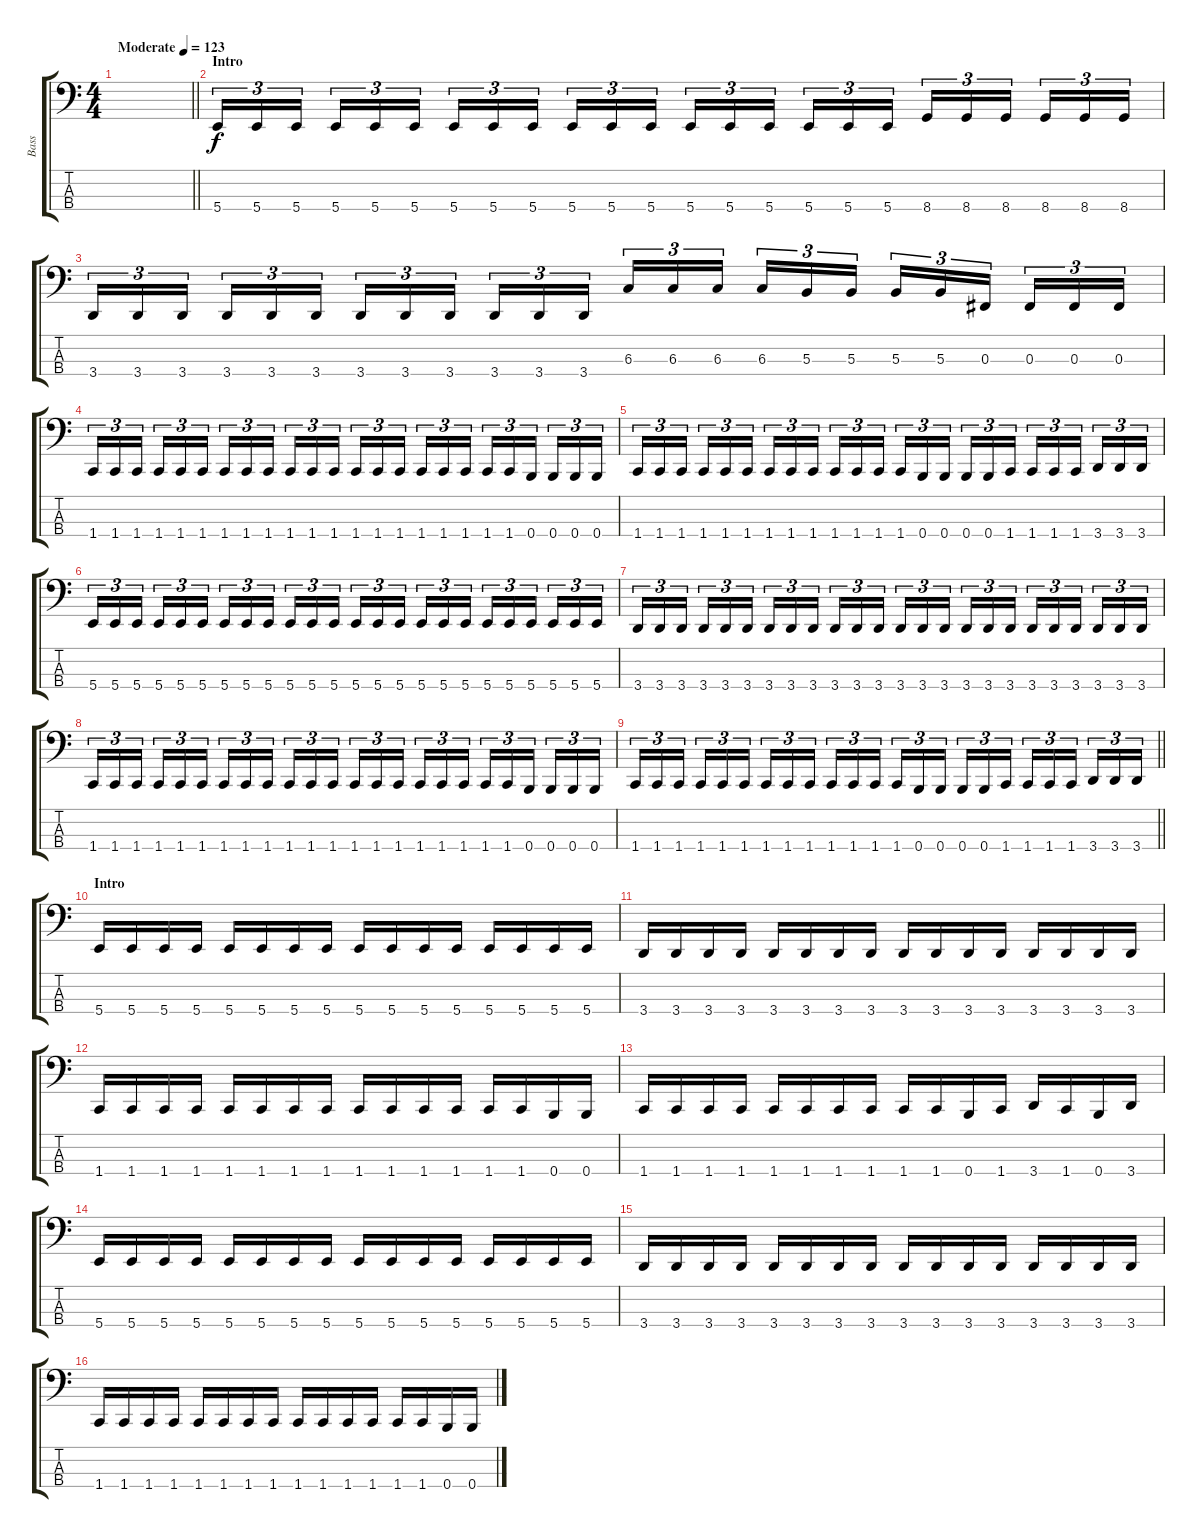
\track ("Bass" "Bass") {instrument slapbass2}
\staff {score tabs}
\tuning (E2 B1 Gb1 B0) {hide}
\ts (4 4)
\tempo (123 "Moderate")
\clef f4
\barLineRight lightlight
\ks c
|
\section ("" "Intro")
\ks aminor
5.4.16{tu (3 2)} 5.4.16{tu (3 2)} 5.4.16{tu (3 2) beam splitsecondary} 5.4.16{tu (3 2)} 5.4.16{tu (3 2)} 5.4.16{tu (3 2)} 5.4.16{tu (3 2)} 5.4.16{tu (3 2)} 5.4.16{tu (3 2) beam splitsecondary} 5.4.16{tu (3 2)} 5.4.16{tu (3 2)} 5.4.16{tu (3 2)} 5.4.16{tu (3 2)} 5.4.16{tu (3 2)} 5.4.16{tu (3 2) beam splitsecondary} 5.4.16{tu (3 2)} 5.4.16{tu (3 2)} 5.4.16{tu (3 2)} 8.4.16{tu (3 2)} 8.4.16{tu (3 2)} 8.4.16{tu (3 2) beam splitsecondary} 8.4.16{tu (3 2)} 8.4.16{tu (3 2)} 8.4.16{tu (3 2)} |
3.4.16{tu (3 2)} 3.4.16{tu (3 2)} 3.4.16{tu (3 2) beam splitsecondary} 3.4.16{tu (3 2)} 3.4.16{tu (3 2)} 3.4.16{tu (3 2)} 3.4.16{tu (3 2)} 3.4.16{tu (3 2)} 3.4.16{tu (3 2) beam splitsecondary} 3.4.16{tu (3 2)} 3.4.16{tu (3 2)} 3.4.16{tu (3 2)} 6.3.16{tu (3 2)} 6.3.16{tu (3 2)} 6.3.16{tu (3 2) beam splitsecondary} 6.3.16{tu (3 2)} 5.3.16{tu (3 2)} 5.3.16{tu (3 2)} 5.3.16{tu (3 2)} 5.3.16{tu (3 2)} 0.3.16{tu (3 2) beam splitsecondary} 0.3.16{tu (3 2)} 0.3.16{tu (3 2)} 0.3.16{tu (3 2)} |
1.4.16{tu (3 2)} 1.4.16{tu (3 2)} 1.4.16{tu (3 2) beam splitsecondary} 1.4.16{tu (3 2)} 1.4.16{tu (3 2)} 1.4.16{tu (3 2)} 1.4.16{tu (3 2)} 1.4.16{tu (3 2)} 1.4.16{tu (3 2) beam splitsecondary} 1.4.16{tu (3 2)} 1.4.16{tu (3 2)} 1.4.16{tu (3 2)} 1.4.16{tu (3 2)} 1.4.16{tu (3 2)} 1.4.16{tu (3 2) beam splitsecondary} 1.4.16{tu (3 2)} 1.4.16{tu (3 2)} 1.4.16{tu (3 2)} 1.4.16{tu (3 2)} 1.4.16{tu (3 2)} 0.4.16{tu (3 2) beam splitsecondary} 0.4.16{tu (3 2)} 0.4.16{tu (3 2)} 0.4.16{tu (3 2)} |
1.4.16{tu (3 2)} 1.4.16{tu (3 2)} 1.4.16{tu (3 2) beam splitsecondary} 1.4.16{tu (3 2)} 1.4.16{tu (3 2)} 1.4.16{tu (3 2)} 1.4.16{tu (3 2)} 1.4.16{tu (3 2)} 1.4.16{tu (3 2) beam splitsecondary} 1.4.16{tu (3 2)} 1.4.16{tu (3 2)} 1.4.16{tu (3 2)} 1.4.16{tu (3 2)} 0.4.16{tu (3 2)} 0.4.16{tu (3 2) beam splitsecondary} 0.4.16{tu (3 2)} 0.4.16{tu (3 2)} 1.4.16{tu (3 2)} 1.4.16{tu (3 2)} 1.4.16{tu (3 2)} 1.4.16{tu (3 2) beam splitsecondary} 3.4.16{tu (3 2)} 3.4.16{tu (3 2)} 3.4.16{tu (3 2)} |
5.4.16{tu (3 2)} 5.4.16{tu (3 2)} 5.4.16{tu (3 2) beam splitsecondary} 5.4.16{tu (3 2)} 5.4.16{tu (3 2)} 5.4.16{tu (3 2)} 5.4.16{tu (3 2)} 5.4.16{tu (3 2)} 5.4.16{tu (3 2) beam splitsecondary} 5.4.16{tu (3 2)} 5.4.16{tu (3 2)} 5.4.16{tu (3 2)} 5.4.16{tu (3 2)} 5.4.16{tu (3 2)} 5.4.16{tu (3 2) beam splitsecondary} 5.4.16{tu (3 2)} 5.4.16{tu (3 2)} 5.4.16{tu (3 2)} 5.4.16{tu (3 2)} 5.4.16{tu (3 2)} 5.4.16{tu (3 2) beam splitsecondary} 5.4.16{tu (3 2)} 5.4.16{tu (3 2)} 5.4.16{tu (3 2)} |
3.4.16{tu (3 2)} 3.4.16{tu (3 2)} 3.4.16{tu (3 2) beam splitsecondary} 3.4.16{tu (3 2)} 3.4.16{tu (3 2)} 3.4.16{tu (3 2)} 3.4.16{tu (3 2)} 3.4.16{tu (3 2)} 3.4.16{tu (3 2) beam splitsecondary} 3.4.16{tu (3 2)} 3.4.16{tu (3 2)} 3.4.16{tu (3 2)} 3.4.16{tu (3 2)} 3.4.16{tu (3 2)} 3.4.16{tu (3 2) beam splitsecondary} 3.4.16{tu (3 2)} 3.4.16{tu (3 2)} 3.4.16{tu (3 2)} 3.4.16{tu (3 2)} 3.4.16{tu (3 2)} 3.4.16{tu (3 2) beam splitsecondary} 3.4.16{tu (3 2)} 3.4.16{tu (3 2)} 3.4.16{tu (3 2)} |
1.4.16{tu (3 2)} 1.4.16{tu (3 2)} 1.4.16{tu (3 2) beam splitsecondary} 1.4.16{tu (3 2)} 1.4.16{tu (3 2)} 1.4.16{tu (3 2)} 1.4.16{tu (3 2)} 1.4.16{tu (3 2)} 1.4.16{tu (3 2) beam splitsecondary} 1.4.16{tu (3 2)} 1.4.16{tu (3 2)} 1.4.16{tu (3 2)} 1.4.16{tu (3 2)} 1.4.16{tu (3 2)} 1.4.16{tu (3 2) beam splitsecondary} 1.4.16{tu (3 2)} 1.4.16{tu (3 2)} 1.4.16{tu (3 2)} 1.4.16{tu (3 2)} 1.4.16{tu (3 2)} 0.4.16{tu (3 2) beam splitsecondary} 0.4.16{tu (3 2)} 0.4.16{tu (3 2)} 0.4.16{tu (3 2)} |
\barLineRight lightlight
1.4.16{tu (3 2)} 1.4.16{tu (3 2)} 1.4.16{tu (3 2) beam splitsecondary} 1.4.16{tu (3 2)} 1.4.16{tu (3 2)} 1.4.16{tu (3 2)} 1.4.16{tu (3 2)} 1.4.16{tu (3 2)} 1.4.16{tu (3 2) beam splitsecondary} 1.4.16{tu (3 2)} 1.4.16{tu (3 2)} 1.4.16{tu (3 2)} 1.4.16{tu (3 2)} 0.4.16{tu (3 2)} 0.4.16{tu (3 2) beam splitsecondary} 0.4.16{tu (3 2)} 0.4.16{tu (3 2)} 1.4.16{tu (3 2)} 1.4.16{tu (3 2)} 1.4.16{tu (3 2)} 1.4.16{tu (3 2) beam splitsecondary} 3.4.16{tu (3 2)} 3.4.16{tu (3 2)} 3.4.16{tu (3 2)} |
\section ("" "Intro")
5.4.16 5.4.16 5.4.16 5.4.16 5.4.16 5.4.16 5.4.16 5.4.16 5.4.16 5.4.16 5.4.16 5.4.16 5.4.16 5.4.16 5.4.16 5.4.16 |
3.4.16 3.4.16 3.4.16 3.4.16 3.4.16 3.4.16 3.4.16 3.4.16 3.4.16 3.4.16 3.4.16 3.4.16 3.4.16 3.4.16 3.4.16 3.4.16 |
1.4.16 1.4.16 1.4.16 1.4.16 1.4.16 1.4.16 1.4.16 1.4.16 1.4.16 1.4.16 1.4.16 1.4.16 1.4.16 1.4.16 0.4.16 0.4.16 |
1.4.16 1.4.16 1.4.16 1.4.16 1.4.16 1.4.16 1.4.16 1.4.16 1.4.16 1.4.16 0.4.16 1.4.16 3.4.16 1.4.16 0.4.16 3.4.16 |
5.4.16 5.4.16 5.4.16 5.4.16 5.4.16 5.4.16 5.4.16 5.4.16 5.4.16 5.4.16 5.4.16 5.4.16 5.4.16 5.4.16 5.4.16 5.4.16 |
3.4.16 3.4.16 3.4.16 3.4.16 3.4.16 3.4.16 3.4.16 3.4.16 3.4.16 3.4.16 3.4.16 3.4.16 3.4.16 3.4.16 3.4.16 3.4.16 |
1.4.16 1.4.16 1.4.16 1.4.16 1.4.16 1.4.16 1.4.16 1.4.16 1.4.16 1.4.16 1.4.16 1.4.16 1.4.16 1.4.16 0.4.16 0.4.16
